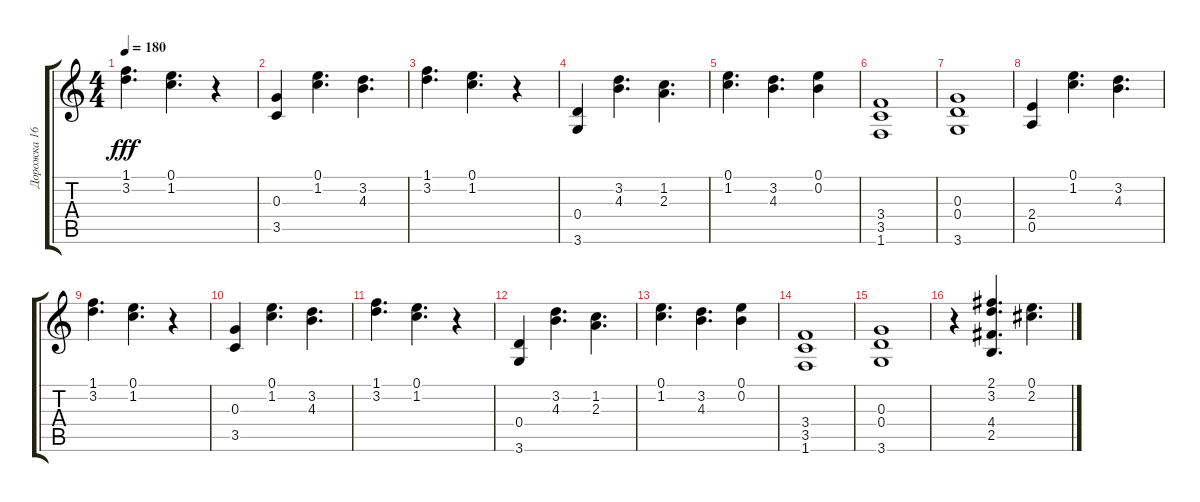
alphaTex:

\track ("Дорожка 16" "Дорожка 16") {instrument distortionguitar}
\staff {score tabs}
\tuning (E4 B3 G3 D3 A2 E2) {hide}
\ts (4 4)
\tempo 180
\clef g2
\ks c
(1.1 3.2).4{d dy fff} (0.1 1.2).4{d} r.4 |
(0.3 3.5).4 (0.1 1.2).4{d} (3.2 4.3).4{d} |
(1.1 3.2).4{d} (0.1 1.2).4{d} r.4 |
(0.4 3.6).4 (3.2 4.3).4{d} (1.2 2.3).4{d} |
(0.1 1.2).4{d} (3.2 4.3).4{d} (0.1 0.2).4 |
(3.4 3.5 1.6).1 |
(0.3 0.4 3.6).1 |
(2.4 0.5).4 (0.1 1.2).4{d} (3.2 4.3).4{d} |
(1.1 3.2).4{d} (0.1 1.2).4{d} r.4 |
(0.3 3.5).4 (0.1 1.2).4{d} (3.2 4.3).4{d} |
(1.1 3.2).4{d} (0.1 1.2).4{d} r.4 |
(0.4 3.6).4 (3.2 4.3).4{d} (1.2 2.3).4{d} |
(0.1 1.2).4{d} (3.2 4.3).4{d} (0.1 0.2).4 |
(3.4 3.5 1.6).1 |
(0.3 0.4 3.6).1 |
r.4 (2.1 3.2 4.4 2.5).4{d} (0.1 2.2).4{d}
